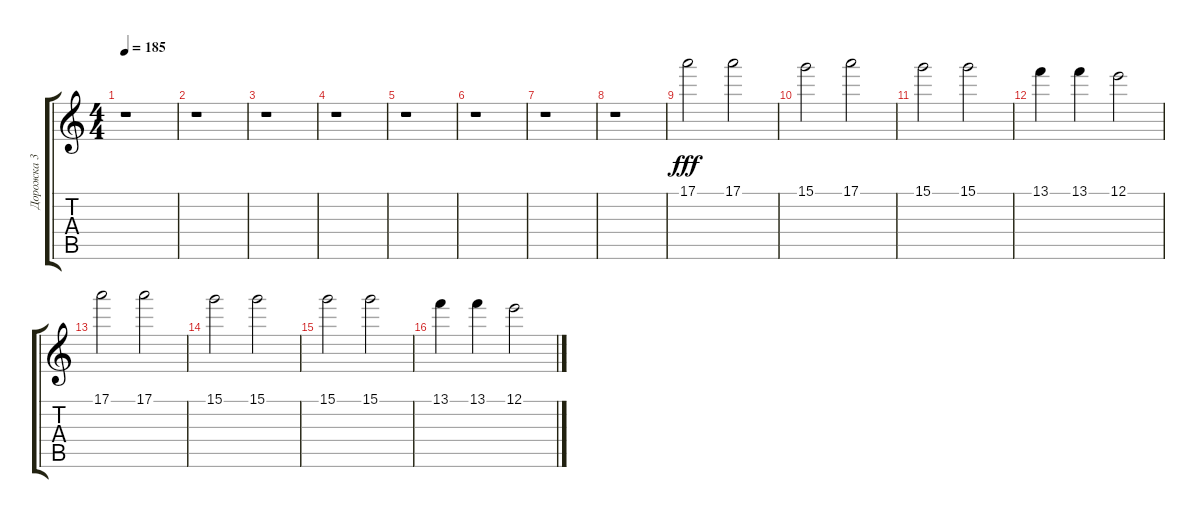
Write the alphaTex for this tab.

\track ("Дорожка 3" "Дорожка 3") {instrument distortionguitar}
\staff {score tabs}
\tuning (E4 B3 G3 D3 A2 E2) {hide}
\ts (4 4)
\tempo 185
\clef g2
\ks c
r.1{dy fff instrument distortionguitar} |
r.1 |
r.1 |
r.1 |
r.1 |
r.1 |
r.1 |
r.1 |
17.1.2 17.1.2 |
15.1.2 17.1.2 |
15.1.2 15.1.2 |
13.1.4 13.1.4 12.1.2 |
17.1.2 17.1.2 |
15.1.2 15.1.2 |
15.1.2 15.1.2 |
13.1.4 13.1.4 12.1.2
